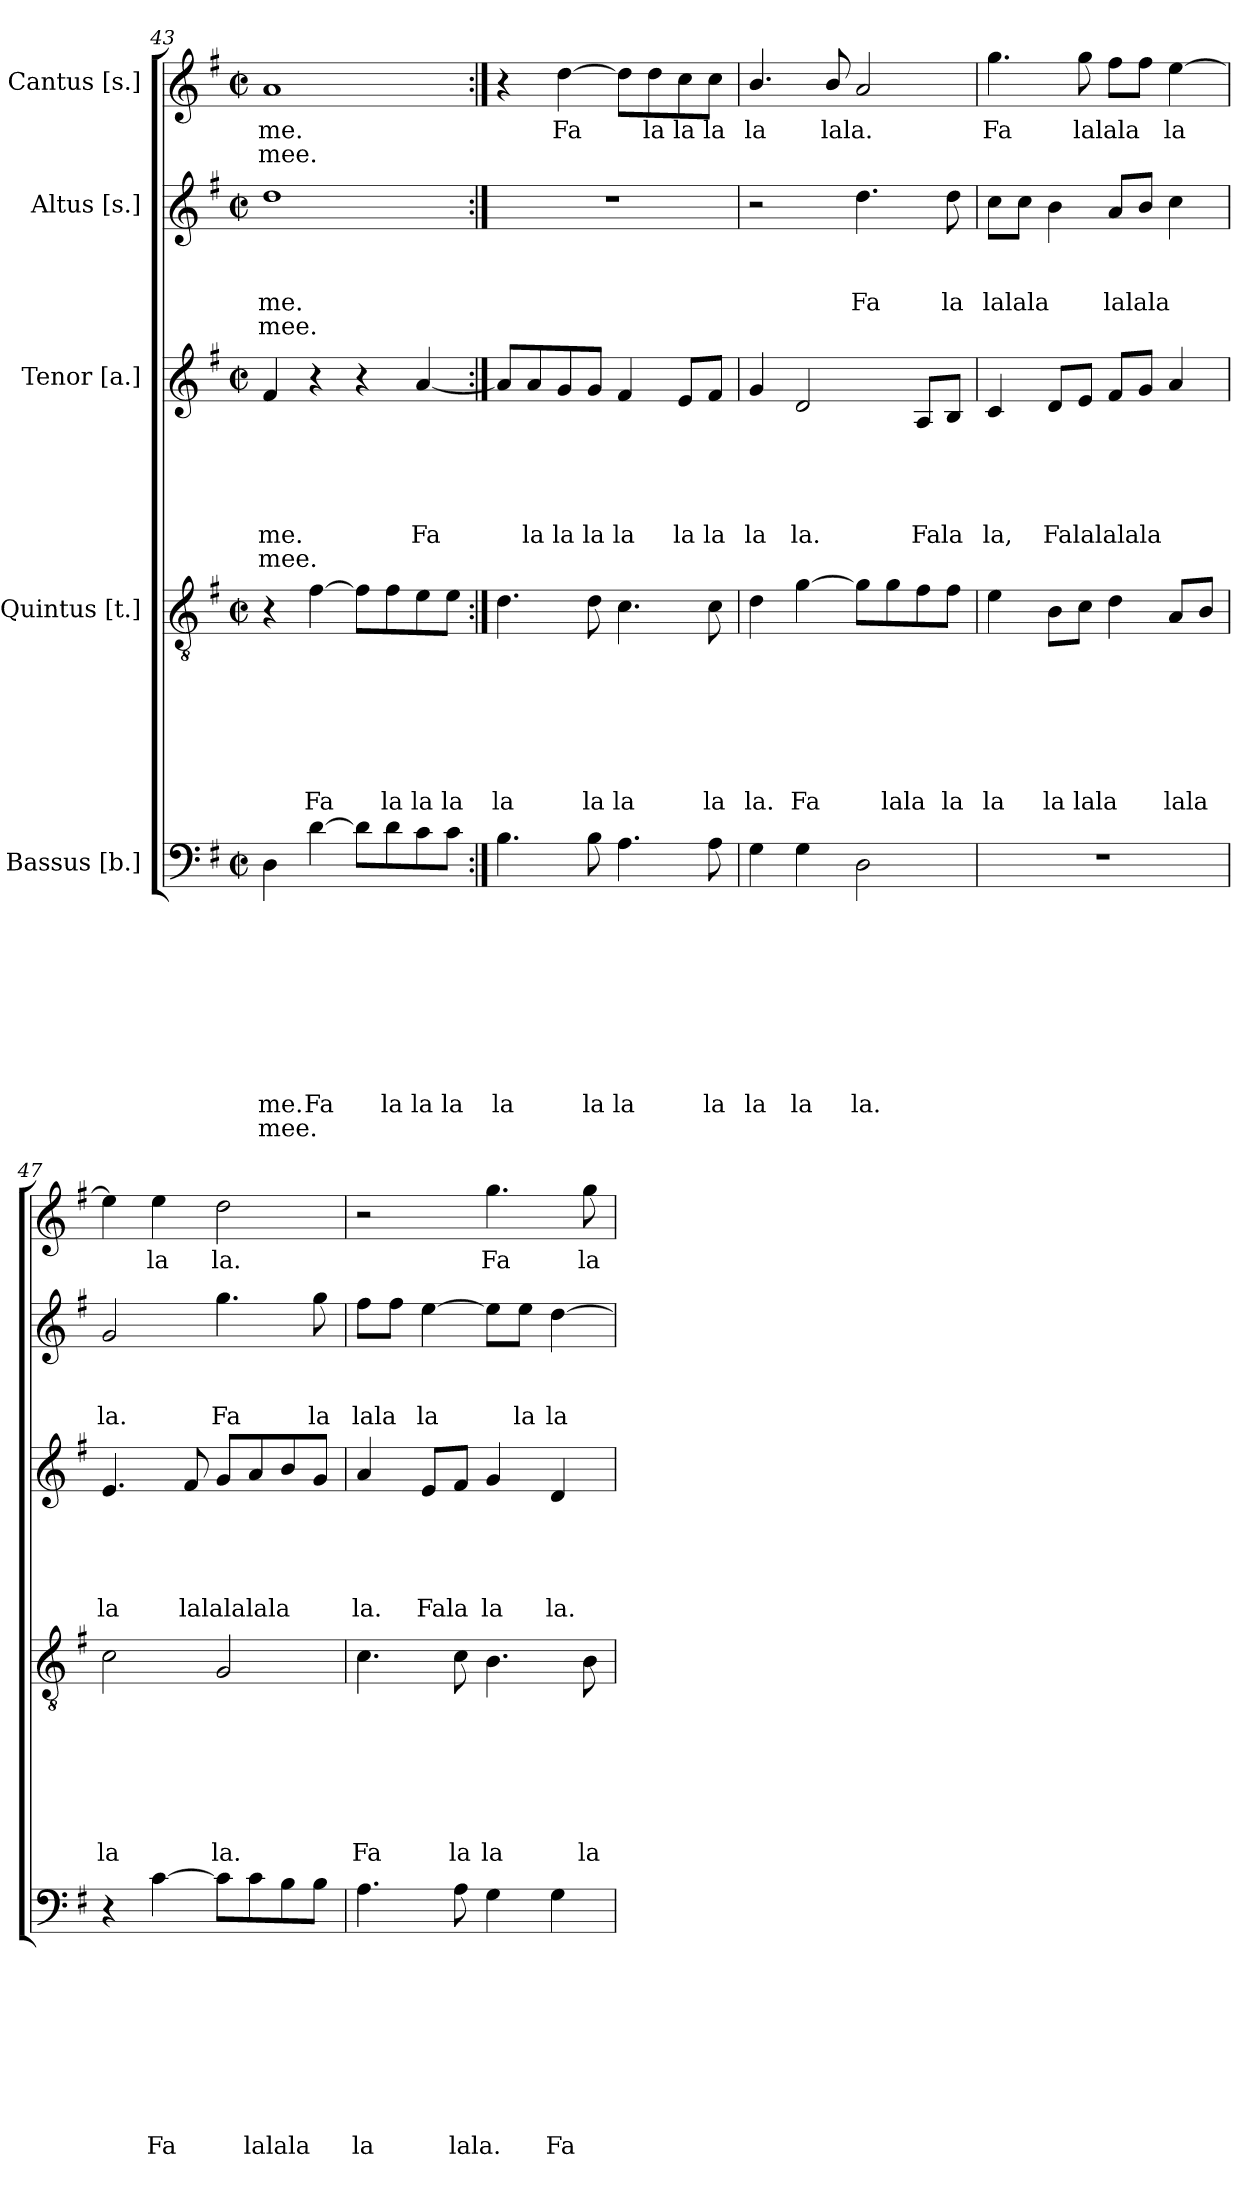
**kern	**text	**text	**text	**text	**text	**text	**text	**text	**text	**text	**kern	**text	**text	**text	**text	**text	**text	**text	**kern	**text	**text	**text	**text	**text	**text	**kern	**text	**text	**text	**text	**kern	**text	**text
*part5	*part5	*part5	*part5	*part5	*part5	*part5	*part5	*part5	*part5	*part5	*part4	*part4	*part4	*part4	*part4	*part4	*part4	*part4	*part3	*part3	*part3	*part3	*part3	*part3	*part3	*part2	*part2	*part2	*part2	*part2	*part1	*part1	*part1
*staff5	*staff5	*staff5	*staff5	*staff5	*staff5	*staff5	*staff5	*staff5	*staff5	*staff5	*staff4	*staff4	*staff4	*staff4	*staff4	*staff4	*staff4	*staff4	*staff3	*staff3	*staff3	*staff3	*staff3	*staff3	*staff3	*staff2	*staff2	*staff2	*staff2	*staff2	*staff1	*staff1	*staff1
*I"Bassus [b.]	*	*	*	*	*	*	*	*	*	*	*I"Quintus [t.]	*	*	*	*	*	*	*	*I"Tenor [a.]	*	*	*	*	*	*	*I"Altus [s.]	*	*	*	*	*I"Cantus [s.]	*	*
*clefF4	*	*	*	*	*	*	*	*	*	*	*clefGv2	*	*	*	*	*	*	*	*clefG2	*	*	*	*	*	*	*clefG2	*	*	*	*	*clefG2	*	*
*k[f#]	*	*	*	*	*	*	*	*	*	*	*k[f#]	*	*	*	*	*	*	*	*k[f#]	*	*	*	*	*	*	*k[f#]	*	*	*	*	*k[f#]	*	*
*G:	*	*	*	*	*	*	*	*	*	*	*G:	*	*	*	*	*	*	*	*G:	*	*	*	*	*	*	*G:	*	*	*	*	*G:	*	*
*M2/2	*	*	*	*	*	*	*	*	*	*	*M2/2	*	*	*	*	*	*	*	*M2/2	*	*	*	*	*	*	*M2/2	*	*	*	*	*M2/2	*	*
*met(c|)	*	*	*	*	*	*	*	*	*	*	*met(c|)	*	*	*	*	*	*	*	*met(c|)	*	*	*	*	*	*	*met(c|)	*	*	*	*	*met(c|)	*	*
=43	=43	=43	=43	=43	=43	=43	=43	=43	=43	=43	=43	=43	=43	=43	=43	=43	=43	=43	=43	=43	=43	=43	=43	=43	=43	=43	=43	=43	=43	=43	=43	=43	=43
!	!	!	!	!	!	!	!	!	!LO:LY:b	!LO:LY:b	!	!	!	!	!	!	!	!	!	!	!	!	!	!LO:LY:b	!LO:LY:b	!	!	!	!LO:LY:b	!LO:LY:b	!	!LO:LY:b	!LO:LY:b
4D\	.	.	.	.	.	.	.	.	me.	mee.	4r	.	.	.	.	.	.	.	4f#/	.	.	.	.	me.	mee.	1dd	.	.	me.	mee.	1a	me.	mee.
!	!	!	!	!	!	!	!	!	!LO:LY:b	!	!	!	!	!	!	!	!	!LO:LY:b	!	!	!	!	!	!	!	!	!	!	!	!	!	!	!
[>4d\	.	.	.	.	.	.	.	.	Fa	.	[>4f#\	.	.	.	.	.	.	Fa	4r	.	.	.	.	.	.	.	.	.	.	.	.	.	.
8d\L]	.	.	.	.	.	.	.	.	.	.	8f#\L]	.	.	.	.	.	.	.	4r	.	.	.	.	.	.	.	.	.	.	.	.	.	.
!	!	!	!	!	!	!	!	!	!LO:LY:b	!	!	!	!	!	!	!	!	!LO:LY:b	!	!	!	!	!	!	!	!	!	!	!	!	!	!	!
8d\	.	.	.	.	.	.	.	.	la	.	8f#\	.	.	.	.	.	.	la	.	.	.	.	.	.	.	.	.	.	.	.	.	.	.
!	!	!	!	!	!	!	!	!	!LO:LY:b	!	!	!	!	!	!	!	!	!LO:LY:b	!	!	!	!	!	!LO:LY:b	!	!	!	!	!	!	!	!	!
8c\	.	.	.	.	.	.	.	.	la	.	8e\	.	.	.	.	.	.	la	[<4a/	.	.	.	.	Fa	.	.	.	.	.	.	.	.	.
!	!	!	!	!	!	!	!	!	!LO:LY:b	!	!	!	!	!	!	!	!	!LO:LY:b	!	!	!	!	!	!	!	!	!	!	!	!	!	!	!
8c\J	.	.	.	.	.	.	.	.	la	.	8e\J	.	.	.	.	.	.	la	.	.	.	.	.	.	.	.	.	.	.	.	.	.	.
=44:|!	=44:|!	=44:|!	=44:|!	=44:|!	=44:|!	=44:|!	=44:|!	=44:|!	=44:|!	=44:|!	=44:|!	=44:|!	=44:|!	=44:|!	=44:|!	=44:|!	=44:|!	=44:|!	=44:|!	=44:|!	=44:|!	=44:|!	=44:|!	=44:|!	=44:|!	=44:|!	=44:|!	=44:|!	=44:|!	=44:|!	=44:|!	=44:|!	=44:|!
!	!	!	!	!	!	!	!	!	!LO:LY:b	!	!	!	!	!	!	!	!	!LO:LY:b	!	!	!	!	!	!	!	!	!	!	!	!	!	!	!
4.B\	.	.	.	.	.	.	.	.	la	.	4.d\	.	.	.	.	.	.	la	8a/L]	.	.	.	.	.	.	1r	.	.	.	.	4r	.	.
!	!	!	!	!	!	!	!	!	!	!	!	!	!	!	!	!	!	!	!	!	!	!	!	!LO:LY:b	!	!	!	!	!	!	!	!	!
.	.	.	.	.	.	.	.	.	.	.	.	.	.	.	.	.	.	.	8a/	.	.	.	.	la	.	.	.	.	.	.	.	.	.
!	!	!	!	!	!	!	!	!	!	!	!	!	!	!	!	!	!	!	!	!	!	!	!	!LO:LY:b	!	!	!	!	!	!	!	!LO:LY:b	!
.	.	.	.	.	.	.	.	.	.	.	.	.	.	.	.	.	.	.	8g/	.	.	.	.	la	.	.	.	.	.	.	[>4dd\	Fa	.
!	!	!	!	!	!	!	!	!	!LO:LY:b	!	!	!	!	!	!	!	!	!LO:LY:b	!	!	!	!	!	!LO:LY:b	!	!	!	!	!	!	!	!	!
8B\	.	.	.	.	.	.	.	.	la	.	8d\	.	.	.	.	.	.	la	8g/J	.	.	.	.	la	.	.	.	.	.	.	.	.	.
!	!	!	!	!	!	!	!	!	!LO:LY:b	!	!	!	!	!	!	!	!	!LO:LY:b	!	!	!	!	!	!LO:LY:b	!	!	!	!	!	!	!	!	!
4.A\	.	.	.	.	.	.	.	.	la	.	4.c\	.	.	.	.	.	.	la	4f#/	.	.	.	.	la	.	.	.	.	.	.	8dd\L]	.	.
!	!	!	!	!	!	!	!	!	!	!	!	!	!	!	!	!	!	!	!	!	!	!	!	!	!	!	!	!	!	!	!	!LO:LY:b	!
.	.	.	.	.	.	.	.	.	.	.	.	.	.	.	.	.	.	.	.	.	.	.	.	.	.	.	.	.	.	.	8dd\	la	.
!	!	!	!	!	!	!	!	!	!	!	!	!	!	!	!	!	!	!	!	!	!	!	!	!LO:LY:b	!	!	!	!	!	!	!	!LO:LY:b	!
.	.	.	.	.	.	.	.	.	.	.	.	.	.	.	.	.	.	.	8e/L	.	.	.	.	la	.	.	.	.	.	.	8cc\	la	.
!	!	!	!	!	!	!	!	!	!LO:LY:b	!	!	!	!	!	!	!	!	!LO:LY:b	!	!	!	!	!	!LO:LY:b	!	!	!	!	!	!	!	!LO:LY:b	!
8A\	.	.	.	.	.	.	.	.	la	.	8c\	.	.	.	.	.	.	la	8f#/J	.	.	.	.	la	.	.	.	.	.	.	8cc\J	la	.
!!LO:LB:g=z
=45	=45	=45	=45	=45	=45	=45	=45	=45	=45	=45	=45	=45	=45	=45	=45	=45	=45	=45	=45	=45	=45	=45	=45	=45	=45	=45	=45	=45	=45	=45	=45	=45	=45
!	!	!	!	!	!	!	!	!	!LO:LY:b	!	!	!	!	!	!	!	!	!LO:LY:b	!	!	!	!	!	!LO:LY:b	!	!	!	!	!	!	!	!LO:LY:b	!
4G\	.	.	.	.	.	.	.	.	la	.	4d\	.	.	.	.	.	.	la.	4g/	.	.	.	.	la	.	2r	.	.	.	.	4.b/	la	.
!	!	!	!	!	!	!	!	!	!LO:LY:b	!	!	!	!	!	!	!	!	!LO:LY:b	!	!	!	!	!	!LO:LY:b	!	!	!	!	!	!	!	!	!
4G\	.	.	.	.	.	.	.	.	la	.	[>4g\	.	.	.	.	.	.	Fa	2d/	.	.	.	.	la.	.	.	.	.	.	.	.	.	.
!	!	!	!	!	!	!	!	!	!	!	!	!	!	!	!	!	!	!	!	!	!	!	!	!	!	!	!	!	!	!	!	!LO:LY:b	!
.	.	.	.	.	.	.	.	.	.	.	.	.	.	.	.	.	.	.	.	.	.	.	.	.	.	.	.	.	.	.	8b/	lala.	.
!	!	!	!	!	!	!	!	!	!LO:LY:b	!	!	!	!	!	!	!	!	!	!	!	!	!	!	!	!	!	!	!	!LO:LY:b	!	!	!	!
2D\	.	.	.	.	.	.	.	.	la.	.	8g\L]	.	.	.	.	.	.	.	.	.	.	.	.	.	.	4.dd\	.	.	Fa	.	2a/	.	.
!	!	!	!	!	!	!	!	!	!	!	!	!	!	!	!	!	!	!LO:LY:b	!	!	!	!	!	!	!	!	!	!	!	!	!	!	!
.	.	.	.	.	.	.	.	.	.	.	8g\	.	.	.	.	.	.	lala	.	.	.	.	.	.	.	.	.	.	.	.	.	.	.
!	!	!	!	!	!	!	!	!	!	!	!	!	!	!	!	!	!	!	!	!	!	!	!	!LO:LY:b	!	!	!	!	!	!	!	!	!
.	.	.	.	.	.	.	.	.	.	.	8f#\	.	.	.	.	.	.	.	8A/L	.	.	.	.	Fala	.	.	.	.	.	.	.	.	.
!	!	!	!	!	!	!	!	!	!	!	!	!	!	!	!	!	!	!LO:LY:b	!	!	!	!	!	!	!	!	!	!	!LO:LY:b	!	!	!	!
.	.	.	.	.	.	.	.	.	.	.	8f#\J	.	.	.	.	.	.	la	8B/J	.	.	.	.	.	.	8dd\	.	.	la	.	.	.	.
=46	=46	=46	=46	=46	=46	=46	=46	=46	=46	=46	=46	=46	=46	=46	=46	=46	=46	=46	=46	=46	=46	=46	=46	=46	=46	=46	=46	=46	=46	=46	=46	=46	=46
!	!	!	!	!	!	!	!	!	!	!	!	!	!	!	!	!	!	!LO:LY:b	!	!	!	!	!	!LO:LY:b	!	!	!	!	!LO:LY:b	!	!	!LO:LY:b	!
1r	.	.	.	.	.	.	.	.	.	.	4e\	.	.	.	.	.	.	la	4c/	.	.	.	.	la,	.	8cc\L	.	.	lalala	.	4.gg\	Fa	.
.	.	.	.	.	.	.	.	.	.	.	.	.	.	.	.	.	.	.	.	.	.	.	.	.	.	8cc\J	.	.	.	.	.	.	.
!	!	!	!	!	!	!	!	!	!	!	!	!	!	!	!	!	!	!LO:LY:b	!	!	!	!	!	!LO:LY:b	!	!	!	!	!	!	!	!	!
.	.	.	.	.	.	.	.	.	.	.	8B\L	.	.	.	.	.	.	la	8d/L	.	.	.	.	Falalalala	.	4b\	.	.	.	.	.	.	.
!	!	!	!	!	!	!	!	!	!	!	!	!	!	!	!	!	!	!LO:LY:b	!	!	!	!	!	!	!	!	!	!	!	!	!	!LO:LY:b	!
.	.	.	.	.	.	.	.	.	.	.	8c\J	.	.	.	.	.	.	lala	8e/J	.	.	.	.	.	.	.	.	.	.	.	8gg\	lalala	.
!	!	!	!	!	!	!	!	!	!	!	!	!	!	!	!	!	!	!	!	!	!	!	!	!	!	!	!	!	!LO:LY:b	!	!	!	!
.	.	.	.	.	.	.	.	.	.	.	4d\	.	.	.	.	.	.	.	8f#/L	.	.	.	.	.	.	8a/L	.	.	lalala	.	8ff#\L	.	.
.	.	.	.	.	.	.	.	.	.	.	.	.	.	.	.	.	.	.	8g/J	.	.	.	.	.	.	8b/J	.	.	.	.	8ff#\J	.	.
!	!	!	!	!	!	!	!	!	!	!	!	!	!	!	!	!	!	!LO:LY:b	!	!	!	!	!	!	!	!	!	!	!	!	!	!LO:LY:b	!
.	.	.	.	.	.	.	.	.	.	.	8A/L	.	.	.	.	.	.	lala	4a/	.	.	.	.	.	.	4cc\	.	.	.	.	[>4ee\	la	.
.	.	.	.	.	.	.	.	.	.	.	8B/J	.	.	.	.	.	.	.	.	.	.	.	.	.	.	.	.	.	.	.	.	.	.
=47	=47	=47	=47	=47	=47	=47	=47	=47	=47	=47	=47	=47	=47	=47	=47	=47	=47	=47	=47	=47	=47	=47	=47	=47	=47	=47	=47	=47	=47	=47	=47	=47	=47
!	!	!	!	!	!	!	!	!	!	!	!	!	!	!	!	!	!	!LO:LY:b	!	!	!	!	!	!LO:LY:b	!	!	!	!	!LO:LY:b	!	!	!	!
4r	.	.	.	.	.	.	.	.	.	.	2c\	.	.	.	.	.	.	la	4.e/	.	.	.	.	la	.	2g/	.	.	la.	.	4ee\]	.	.
!	!	!	!	!	!	!	!	!	!LO:LY:b	!	!	!	!	!	!	!	!	!	!	!	!	!	!	!	!	!	!	!	!	!	!	!LO:LY:b	!
[>4c\	.	.	.	.	.	.	.	.	Fa	.	.	.	.	.	.	.	.	.	.	.	.	.	.	.	.	.	.	.	.	.	4ee\	la	.
!	!	!	!	!	!	!	!	!	!	!	!	!	!	!	!	!	!	!	!	!	!	!	!	!LO:LY:b	!	!	!	!	!	!	!	!	!
.	.	.	.	.	.	.	.	.	.	.	.	.	.	.	.	.	.	.	8f#/	.	.	.	.	lalalalala	.	.	.	.	.	.	.	.	.
!	!	!	!	!	!	!	!	!	!	!	!	!	!	!	!	!	!	!LO:LY:b	!	!	!	!	!	!	!	!	!	!	!LO:LY:b	!	!	!LO:LY:b	!
8c\L]	.	.	.	.	.	.	.	.	.	.	2G/	.	.	.	.	.	.	la.	8g/L	.	.	.	.	.	.	4.gg\	.	.	Fa	.	2dd\	la.	.
!	!	!	!	!	!	!	!	!	!LO:LY:b	!	!	!	!	!	!	!	!	!	!	!	!	!	!	!	!	!	!	!	!	!	!	!	!
8c\	.	.	.	.	.	.	.	.	lalala	.	.	.	.	.	.	.	.	.	8a/	.	.	.	.	.	.	.	.	.	.	.	.	.	.
8B\	.	.	.	.	.	.	.	.	.	.	.	.	.	.	.	.	.	.	8b/	.	.	.	.	.	.	.	.	.	.	.	.	.	.
!	!	!	!	!	!	!	!	!	!	!	!	!	!	!	!	!	!	!	!	!	!	!	!	!	!	!	!	!	!LO:LY:b	!	!	!	!
8B\J	.	.	.	.	.	.	.	.	.	.	.	.	.	.	.	.	.	.	8g/J	.	.	.	.	.	.	8gg\	.	.	la	.	.	.	.
=48	=48	=48	=48	=48	=48	=48	=48	=48	=48	=48	=48	=48	=48	=48	=48	=48	=48	=48	=48	=48	=48	=48	=48	=48	=48	=48	=48	=48	=48	=48	=48	=48	=48
!	!	!	!	!	!	!	!	!	!LO:LY:b	!	!	!	!	!	!	!	!	!LO:LY:b	!	!	!	!	!	!LO:LY:b	!	!	!	!	!LO:LY:b	!	!	!	!
4.A\	.	.	.	.	.	.	.	.	la	.	4.c\	.	.	.	.	.	.	Fa	4a/	.	.	.	.	la.	.	8ff#\L	.	.	lala	.	2r	.	.
.	.	.	.	.	.	.	.	.	.	.	.	.	.	.	.	.	.	.	.	.	.	.	.	.	.	8ff#\J	.	.	.	.	.	.	.
!	!	!	!	!	!	!	!	!	!	!	!	!	!	!	!	!	!	!	!	!	!	!	!	!LO:LY:b	!	!	!	!	!LO:LY:b	!	!	!	!
.	.	.	.	.	.	.	.	.	.	.	.	.	.	.	.	.	.	.	8e/L	.	.	.	.	Fala	.	[>4ee\	.	.	la	.	.	.	.
!	!	!	!	!	!	!	!	!	!LO:LY:b	!	!	!	!	!	!	!	!	!LO:LY:b	!	!	!	!	!	!	!	!	!	!	!	!	!	!	!
8A\	.	.	.	.	.	.	.	.	lala.	.	8c\	.	.	.	.	.	.	la	8f#/J	.	.	.	.	.	.	.	.	.	.	.	.	.	.
!	!	!	!	!	!	!	!	!	!	!	!	!	!	!	!	!	!	!LO:LY:b	!	!	!	!	!	!LO:LY:b	!	!	!	!	!	!	!	!LO:LY:b	!
4G\	.	.	.	.	.	.	.	.	.	.	4.B\	.	.	.	.	.	.	la	4g/	.	.	.	.	la	.	8ee\L]	.	.	.	.	4.gg\	Fa	.
!	!	!	!	!	!	!	!	!	!	!	!	!	!	!	!	!	!	!	!	!	!	!	!	!	!	!	!	!	!LO:LY:b	!	!	!	!
.	.	.	.	.	.	.	.	.	.	.	.	.	.	.	.	.	.	.	.	.	.	.	.	.	.	8ee\J	.	.	la	.	.	.	.
!	!	!	!	!	!	!	!	!	!LO:LY:b	!	!	!	!	!	!	!	!	!	!	!	!	!	!	!LO:LY:b	!	!	!	!	!LO:LY:b	!	!	!	!
4G\	.	.	.	.	.	.	.	.	Fa	.	.	.	.	.	.	.	.	.	4d/	.	.	.	.	la.	.	[>4dd\	.	.	la	.	.	.	.
!	!	!	!	!	!	!	!	!	!	!	!	!	!	!	!	!	!	!LO:LY:b	!	!	!	!	!	!	!	!	!	!	!	!	!	!LO:LY:b	!
.	.	.	.	.	.	.	.	.	.	.	8B\	.	.	.	.	.	.	la	.	.	.	.	.	.	.	.	.	.	.	.	8gg\	la	.
=	=	=	=	=	=	=	=	=	=	=	=	=	=	=	=	=	=	=	=	=	=	=	=	=	=	=	=	=	=	=	=	=	=
*-	*-	*-	*-	*-	*-	*-	*-	*-	*-	*-	*-	*-	*-	*-	*-	*-	*-	*-	*-	*-	*-	*-	*-	*-	*-	*-	*-	*-	*-	*-	*-	*-	*-
